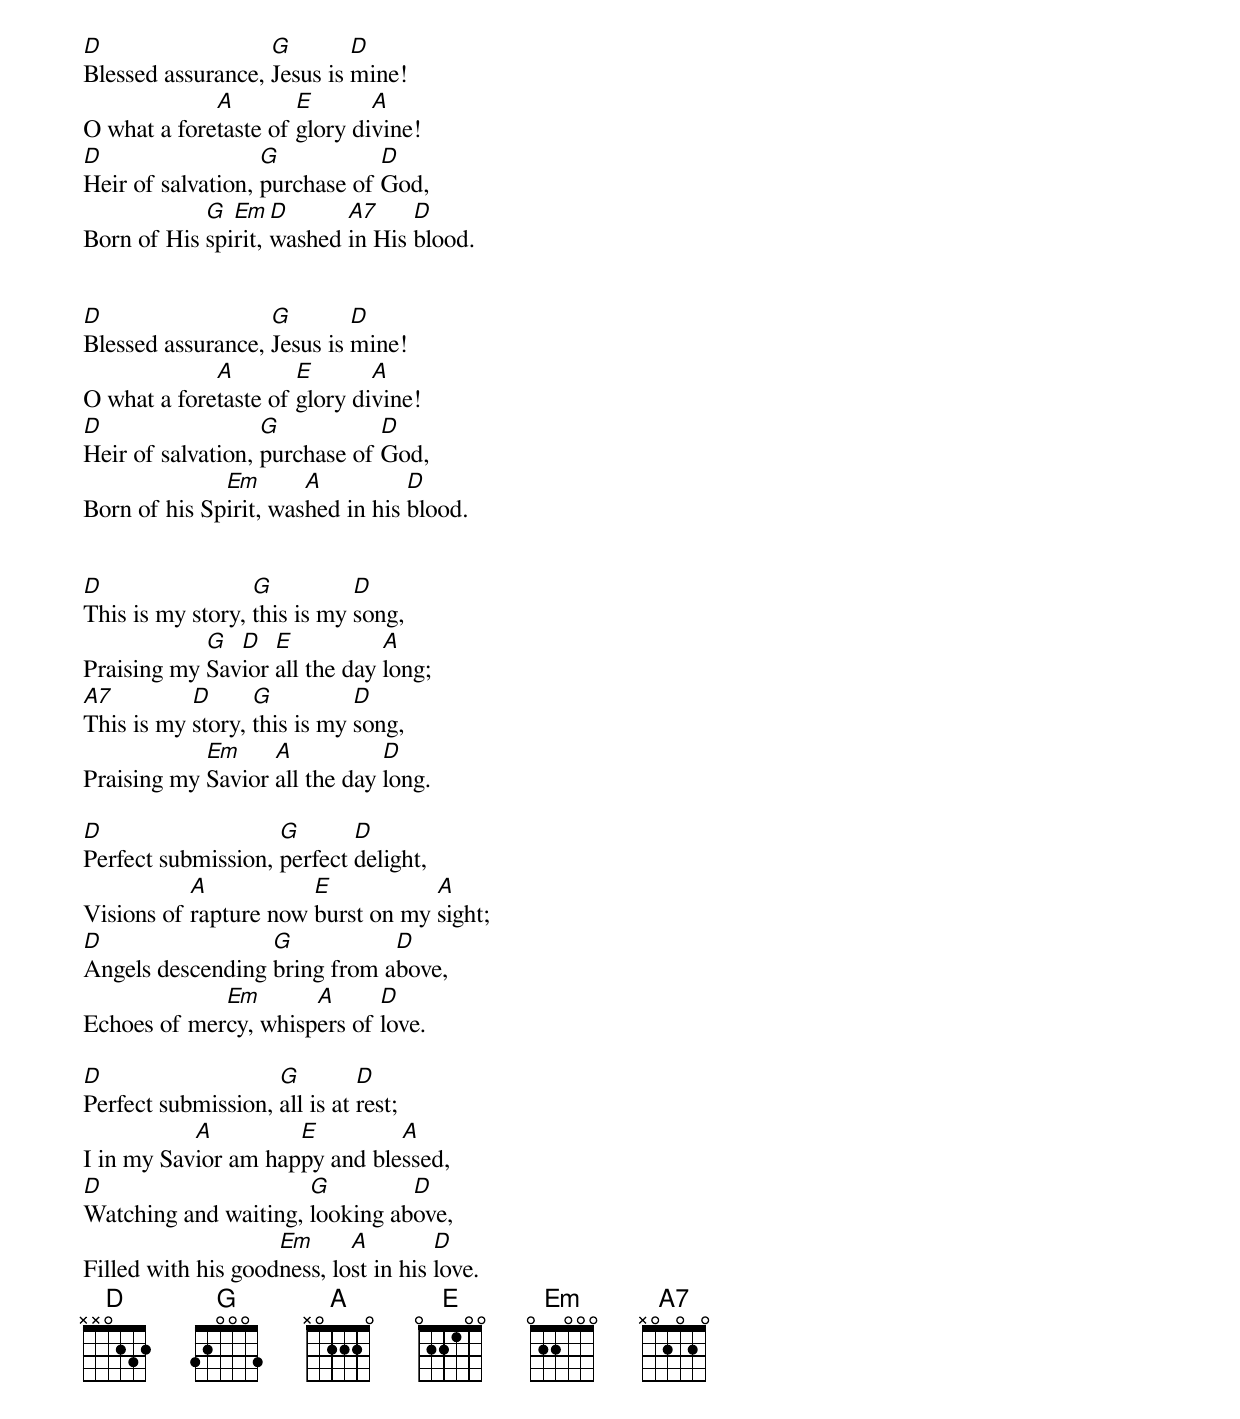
D                  G        D
Blessed assurance, Jesus is mine!
             A        E       A
O what a foretaste of glory divine!
D                  G           D
Heir of salvation, purchase of God,
            G  Em   D      A7     D
Born of His spirit, washed in His blood.


D                  G        D
Blessed assurance, Jesus is mine!
             A        E       A
O what a foretaste of glory divine!
D                  G           D
Heir of salvation, purchase of God,
              Em       A          D
Born of his Spirit, washed in his blood.


D                 G          D
This is my story, this is my song,
            G  D   E           A
Praising my Savior all the day long;
A7         D      G          D
This is my story, this is my song,
            Em     A           D
Praising my Savior all the day long.

D                   G       D
Perfect submission, perfect delight,
           A           E           A
Visions of rapture now burst on my sight;
D                 G           D
Angels descending bring from above,
             Em       A      D
Echoes of mercy, whispers of love.

D                   G         D
Perfect submission, all is at rest;
           A         E         A
I in my Savior am happy and blessed,
D                     G         D
Watching and waiting, looking above,
                    Em      A         D
Filled with his goodness, lost in his love.
